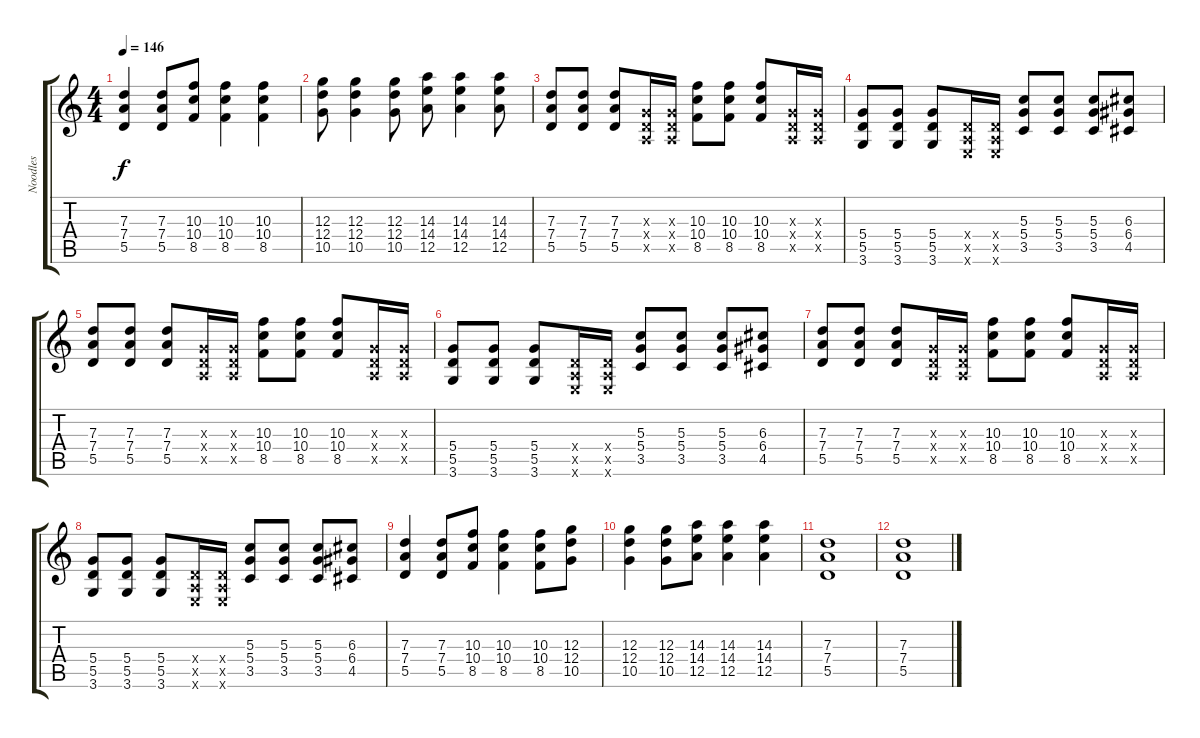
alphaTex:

\track ("Noodles" "Noodles") {instrument distortionguitar}
\staff {score tabs}
\tuning (E4 B3 G3 D3 A2 E2) {hide}
\ts (4 4)
\tempo 146
\clef g2
\ks c
(7.3 7.4 5.5).4{dy f} (7.3 7.4 5.5).8 (10.3 10.4 8.5).8 (10.3 10.4 8.5).4 (10.3 10.4 8.5).4 |
(12.3 12.4 10.5).8 (12.3 12.4 10.5).4 (12.3 12.4 10.5).8 (14.3 14.4 12.5).8 (14.3 14.4 12.5).4 (14.3 14.4 12.5).8 |
(7.3 7.4 5.5).8 (7.3 7.4 5.5).8 (7.3 7.4 5.5).8 (0.3{x} 0.4{x} 0.5{x}).16 (0.3{x} 0.4{x} 0.5{x}).16 (10.3 10.4 8.5).8 (10.3 10.4 8.5).8 (10.3 10.4 8.5).8 (0.3{x} 0.4{x} 0.5{x}).16 (0.3{x} 0.4{x} 0.5{x}).16 |
(5.4 5.5 3.6).8 (5.4 5.5 3.6).8 (5.4 5.5 3.6).8 (0.4{x} 0.5{x} 0.6{x}).16 (0.4{x} 0.5{x} 0.6{x}).16 (5.3 5.4 3.5).8 (5.3 5.4 3.5).8 (5.3 5.4 3.5).8 (6.3 6.4 4.5).8 |
(7.3 7.4 5.5).8 (7.3 7.4 5.5).8 (7.3 7.4 5.5).8 (0.3{x} 0.4{x} 0.5{x}).16 (0.3{x} 0.4{x} 0.5{x}).16 (10.3 10.4 8.5).8 (10.3 10.4 8.5).8 (10.3 10.4 8.5).8 (0.3{x} 0.4{x} 0.5{x}).16 (0.3{x} 0.4{x} 0.5{x}).16 |
(5.4 5.5 3.6).8 (5.4 5.5 3.6).8 (5.4 5.5 3.6).8 (0.4{x} 0.5{x} 0.6{x}).16 (0.4{x} 0.5{x} 0.6{x}).16 (5.3 5.4 3.5).8 (5.3 5.4 3.5).8 (5.3 5.4 3.5).8 (6.3 6.4 4.5).8 |
(7.3 7.4 5.5).8 (7.3 7.4 5.5).8 (7.3 7.4 5.5).8 (0.3{x} 0.4{x} 0.5{x}).16 (0.3{x} 0.4{x} 0.5{x}).16 (10.3 10.4 8.5).8 (10.3 10.4 8.5).8 (10.3 10.4 8.5).8 (0.3{x} 0.4{x} 0.5{x}).16 (0.3{x} 0.4{x} 0.5{x}).16 |
(5.4 5.5 3.6).8 (5.4 5.5 3.6).8 (5.4 5.5 3.6).8 (0.4{x} 0.5{x} 0.6{x}).16 (0.4{x} 0.5{x} 0.6{x}).16 (5.3 5.4 3.5).8 (5.3 5.4 3.5).8 (5.3 5.4 3.5).8 (6.3 6.4 4.5).8 |
(7.3 7.4 5.5).4 (7.3 7.4 5.5).8 (10.3 10.4 8.5).8 (10.3 10.4 8.5).4 (10.3 10.4 8.5).8 (12.3 12.4 10.5).8 |
(12.3 12.4 10.5).4 (12.3 12.4 10.5).8 (14.3 14.4 12.5).8 (14.3 14.4 12.5).4 (14.3 14.4 12.5).4 |
(7.3 7.4 5.5).1 |
(7.3 7.4 5.5).1
